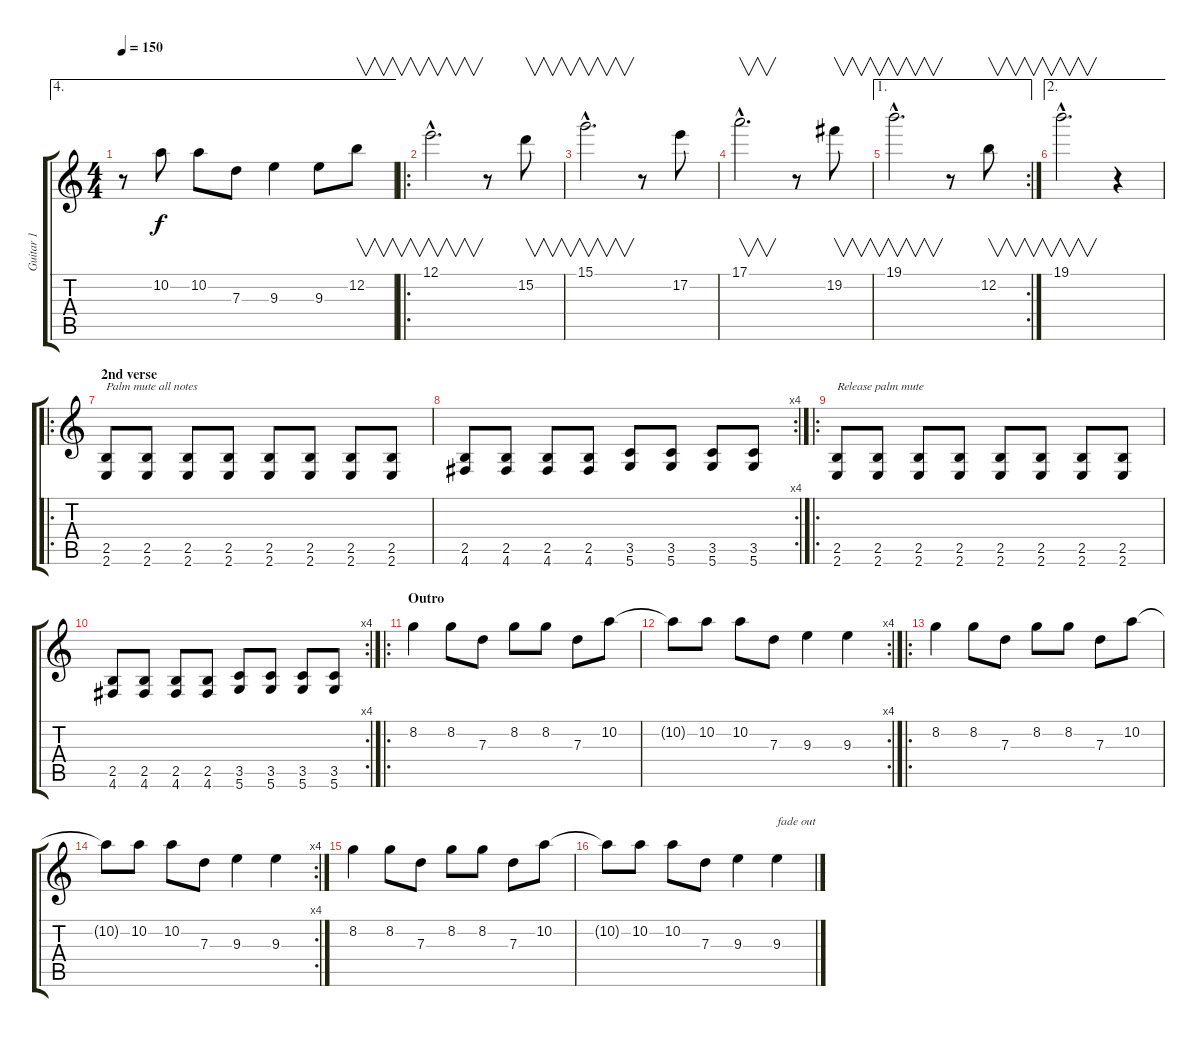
\track ("Guitar 1" "Guitar 1") {instrument distortionguitar}
\staff {score tabs}
\tuning (E4 B3 G3 D3 A2 D2) {hide}
\ae 4
\ts (4 4)
\tempo 150
\clef g2
\ks c
r.8{dy f} 10.2.8 10.2.8 7.3.8 9.3.4 9.3.8 12.2.8{v} |
\ro
12.1{hac}.2{v d} r.8 15.2.8{v} |
15.1{hac}.2{v d} r.8 17.2.8 |
17.1{hac}.2{v d} r.8 19.2.8{v} |
\ae 1
\rc 2
19.1{hac}.2{v d} r.8 12.2.8{v} |
\ae 2
19.1{hac}.2{v d} r.4 |
\ro
\section ("" "2nd verse")
(2.5 2.6).8{txt "Palm mute all notes"} (2.5 2.6).8 (2.5 2.6).8 (2.5 2.6).8 (2.5 2.6).8 (2.5 2.6).8 (2.5 2.6).8 (2.5 2.6).8 |
\rc 4
(2.5 4.6).8 (2.5 4.6).8 (2.5 4.6).8 (2.5 4.6).8 (3.5 5.6).8 (3.5 5.6).8 (3.5 5.6).8 (3.5 5.6).8 |
\ro
(2.5 2.6).8{txt "Release palm mute"} (2.5 2.6).8 (2.5 2.6).8 (2.5 2.6).8 (2.5 2.6).8 (2.5 2.6).8 (2.5 2.6).8 (2.5 2.6).8 |
\rc 4
(2.5 4.6).8 (2.5 4.6).8 (2.5 4.6).8 (2.5 4.6).8 (3.5 5.6).8 (3.5 5.6).8 (3.5 5.6).8 (3.5 5.6).8 |
\ro
\section ("" "Outro")
8.2.4 8.2.8 7.3.8 8.2.8 8.2.8 7.3.8 10.2.8 |
\rc 4
10.2{t}.8 10.2.8 10.2.8 7.3.8 9.3.4 9.3.4 |
\ro
8.2.4 8.2.8 7.3.8 8.2.8 8.2.8 7.3.8 10.2.8 |
\rc 4
10.2{t}.8 10.2.8 10.2.8 7.3.8 9.3.4 9.3.4 |
8.2.4{volume 0} 8.2.8 7.3.8 8.2.8 8.2.8 7.3.8 10.2.8 |
10.2{t}.8 10.2.8 10.2.8 7.3.8 9.3.4 9.3.4{txt "fade out"}
